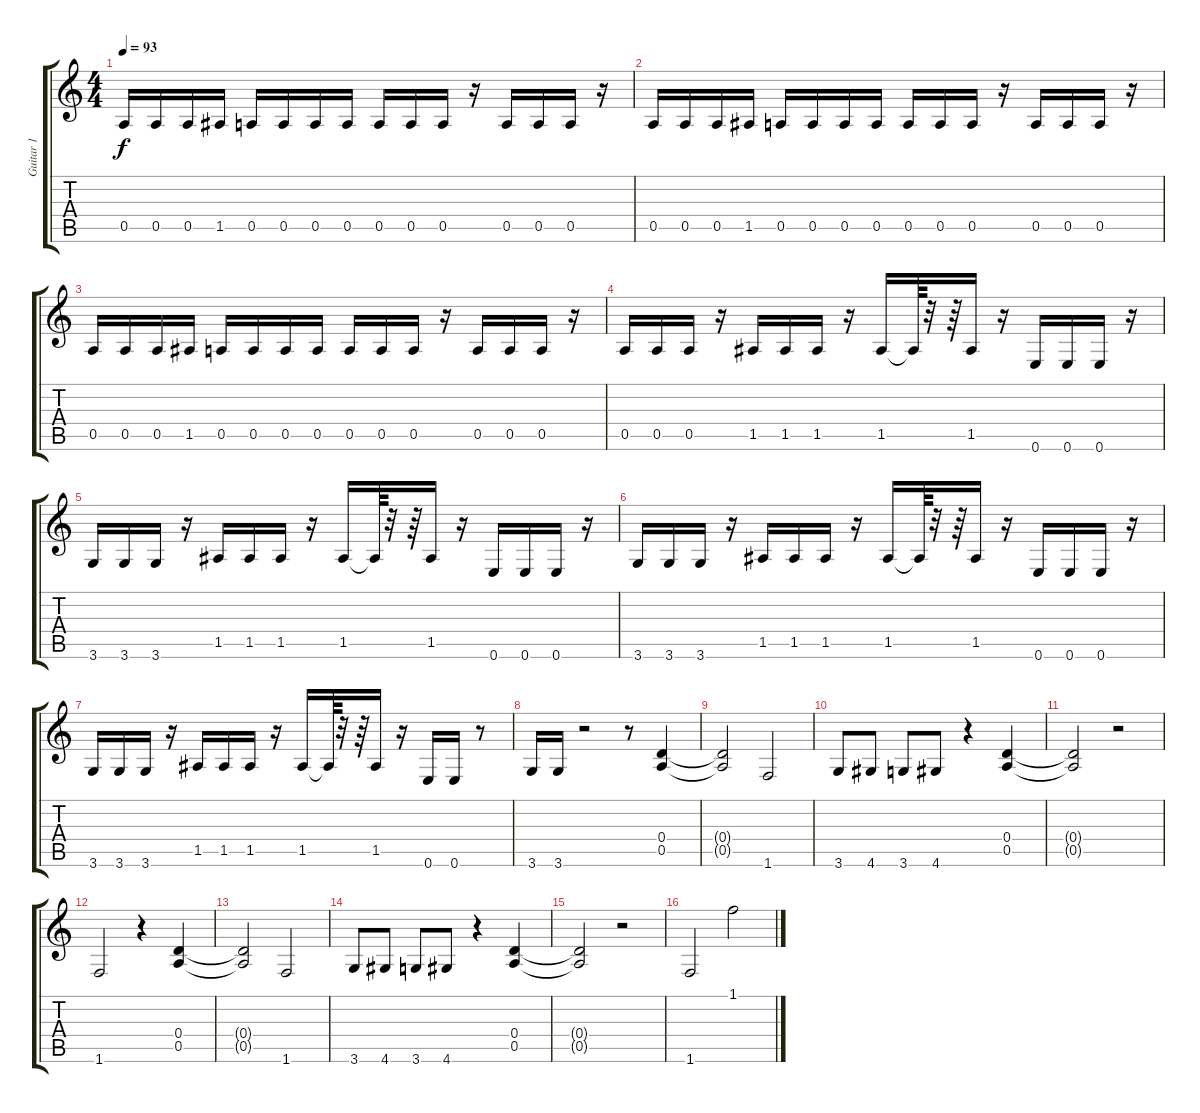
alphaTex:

\track ("Guitar 1" "Guitar 1") {instrument distortionguitar}
\staff {score tabs}
\tuning (E4 B3 G3 D3 A2 E2) {hide}
\ts (4 4)
\tempo 93
\clef g2
\ks c
0.5.16{dy f} 0.5.16 0.5.16 1.5.16 0.5.16 0.5.16 0.5.16 0.5.16 0.5.16 0.5.16 0.5.16 r.16 0.5.16 0.5.16 0.5.16 r.16 |
0.5.16 0.5.16 0.5.16 1.5.16 0.5.16 0.5.16 0.5.16 0.5.16 0.5.16 0.5.16 0.5.16 r.16 0.5.16 0.5.16 0.5.16 r.16 |
0.5.16 0.5.16 0.5.16 1.5.16 0.5.16 0.5.16 0.5.16 0.5.16 0.5.16 0.5.16 0.5.16 r.16 0.5.16 0.5.16 0.5.16 r.16 |
0.5.16 0.5.16 0.5.16 r.16 1.5.16 1.5.16 1.5.16 r.16 1.5.16 1.5{t}.64 r.32 r.64 1.5.16 r.16 0.6.16 0.6.16 0.6.16 r.16 |
3.6.16 3.6.16 3.6.16 r.16 1.5.16 1.5.16 1.5.16 r.16 1.5.16 1.5{t}.64 r.32 r.64 1.5.16 r.16 0.6.16 0.6.16 0.6.16 r.16 |
3.6.16 3.6.16 3.6.16 r.16 1.5.16 1.5.16 1.5.16 r.16 1.5.16 1.5{t}.64 r.32 r.64 1.5.16 r.16 0.6.16 0.6.16 0.6.16 r.16 |
3.6.16 3.6.16 3.6.16 r.16 1.5.16 1.5.16 1.5.16 r.16 1.5.16 1.5{t}.64 r.32 r.64 1.5.16 r.16 0.6.16 0.6.16 r.8 |
3.6.16 3.6.16 r.2 r.8 (0.4 0.5).4 |
(0.4{t} 0.5{t}).2 1.6.2 |
3.6.8 4.6.8 3.6.8 4.6.8 r.4 (0.4 0.5).4 |
(0.4{t} 0.5{t}).2 r.2 |
1.6.2 r.4 (0.4 0.5).4 |
(0.4{t} 0.5{t}).2 1.6.2 |
3.6.8 4.6.8 3.6.8 4.6.8 r.4 (0.4 0.5).4 |
(0.4{t} 0.5{t}).2 r.2 |
1.6.2 1.1.2
